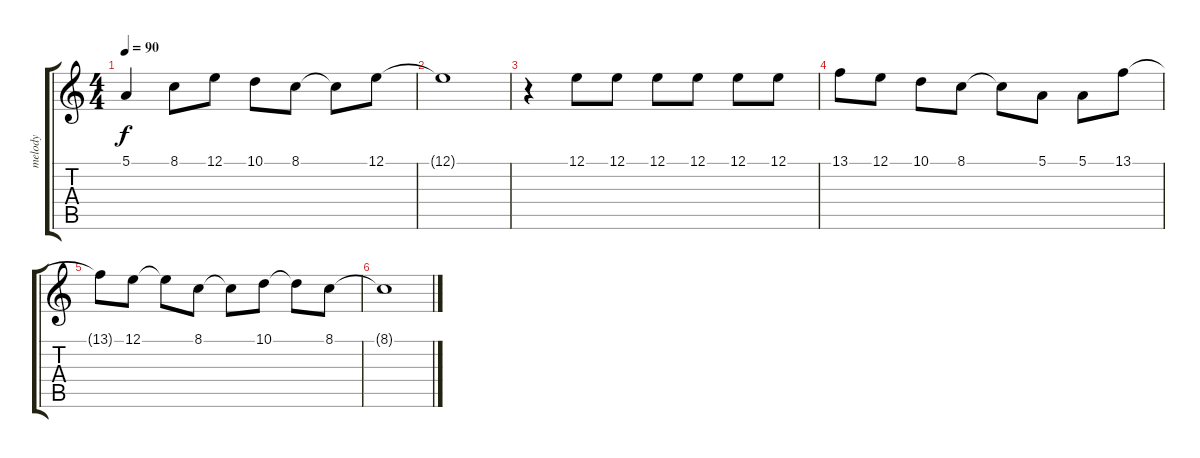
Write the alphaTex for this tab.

\track ("melody" "melody") {instrument flute}
\staff {score tabs}
\tuning (E4 B3 G3 D3 A2 E2) {hide}
\ts (4 4)
\tempo 90
\clef g2
\ks c
5.1{t}.4{dy f} 8.1.8 12.1.8 10.1.8 8.1.8 8.1{t}.8 12.1.8 |
12.1{t}.1 |
r.4 12.1.8 12.1.8 12.1.8 12.1.8 12.1.8 12.1.8 |
13.1.8 12.1.8 10.1.8 8.1.8 8.1{t}.8 5.1.8 5.1.8 13.1.8 |
13.1{t}.8 12.1.8 12.1{t}.8 8.1.8 8.1{t}.8 10.1.8 10.1{t}.8 8.1.8 |
8.1{t}.1
